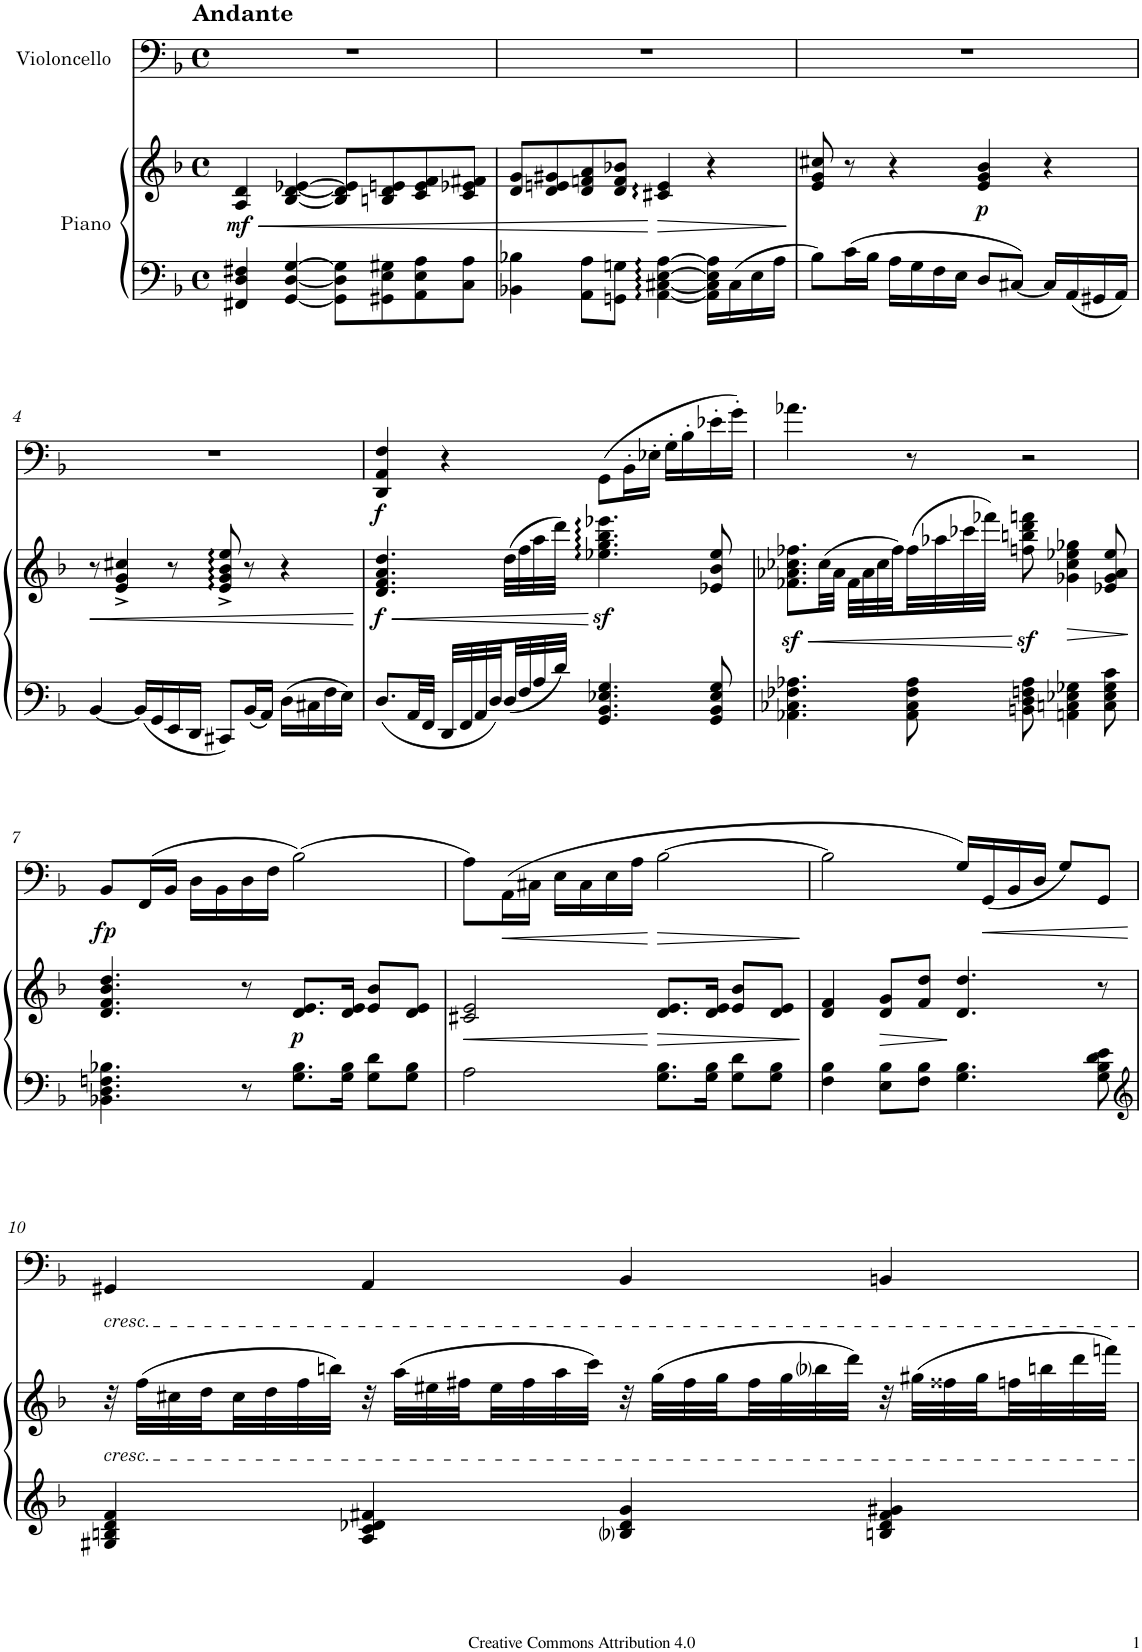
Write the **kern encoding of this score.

**kern	**kern	**dynam	**kern	**dynam
*part2	*part2	*part2	*part1	*part1
*staff3	*staff2	*staff2/3	*staff1	*staff1
*I"Piano	*	*	*I"Violoncello	*
*I'Pno	*	*	*I'Vc	*
*clefF4	*clefG2	*	*clefF4	*
*k[b-]	*k[b-]	*	*k[b-]	*
*M4/4	*M4/4	*	*M4/4	*
*met(c)	*met(c)	*	*met(c)	*
=1	=1	=1	=1	=1
!	!	!	!LO:TX:a:B:t=Andante	!
!	!	!LO:HP:b	!	!
!	!	!LO:DY:n=1:b	!	!
4FF#X/ 4D/ 4F#X/	4A/ 4d/	< mf	1r	.
[4GG/ [4D/ [4G/	[4B-/ [4d/ [4e-X/	.	.	.
8GG\] 8D\] 8G\]L	8B-/] 8d/] 8e-/]L	.	.	.
8GG#X\ 8E\ 8G#X\	8Bn/ 8d/ 8en/	.	.	.
8AA\ 8E\ 8A\	8c/ 8e/ 8f/	.	.	.
8C\ 8A\J	8c/ 8e-X/ 8f#X/J	.	.	.
=2	=2	=2	=2	=2
4BB-X\ 4B-X\	8d/ 8g/L	.	1r	.
.	8d/ 8en/ 8g#X/	.	.	.
8AA\ 8A\L	8d/ 8fn/ 8a/	.	.	.
8GGn\ 8Gn\J	8d/ 8f/ 8b-X/J	.	.	.
!	!	!LO:HP:n=1:b	!	!
[4AA\ [4C#X\ [4E\ [4A\	4c#X/ 4e/	[ >	.	.
16AA\] 16C#\] 16E\] 16A\]LL	4r	.	.	.
16C#\	.	.	.	.
16E\	.	.	.	.
16A\JJ	.	.	.	.
.	.	]	.	.
=3	=3	=3	=3	=3
8B-\L	8e/ 8g/ 8cc#X/	.	1r	.
16c\L	8r	.	.	.
16B-\JJ	.	.	.	.
16A\LL	4r	.	.	.
16G\	.	.	.	.
16F\	.	.	.	.
16E\JJ	.	.	.	.
!	!	!LO:DY:b	!	!
8D/L	4e/ 4g/ 4b-/	p	.	.
[8C#X/J	.	.	.	.
16C#/LL]	4r	.	.	.
16AA/	.	.	.	.
16GG#X/	.	.	.	.
16AA/JJ	.	.	.	.
!!LO:LB:g=z
=4	=4	=4	=4	=4
!	!	!LO:HP:b	!	!
[4BB-/	8r	<	1r	.
.	4e/^ 4g/^ 4cc#X/^	.	.	.
16BB-/LL]	.	.	.	.
16GG/	.	.	.	.
16EE/	8r	.	.	.
16DD/JJ	.	.	.	.
8CC#X/L	8e/^ 8g/^ 8b-/^ 8ee/^	.	.	.
16BB-/L	8r	.	.	.
16AA/JJ	.	.	.	.
16D\LL	4r	.	.	.
16C#X\	.	.	.	.
16F\	.	.	.	.
16E\JJ	.	.	.	.
.	.	[	.	.
=5	=5	=5	=5	=5
!	!	!LO:HP:b	!	!
!	!	!LO:DY:n=1:b	!	!LO:DY:b
8.D/L	4.d/ 4.f/ 4.a/ 4.dd/	< f	4DD/ 4AA/ 4F/	f
32AA/LL	.	.	.	.
32FF/JJJ	.	.	.	.
32DD/LLL	.	.	4r	.
32FF/	.	.	.	.
32AA/	.	.	.	.
32D/	.	.	.	.
32D/	(32dd\LLL	.	.	.
32F/	32ff\	.	.	.
32A/	32aa\	.	.	.
32d/JJJ	32ddd\JJJ)	.	.	.
4.GG/ 4.BB-/ 4.E-X/ 4.G/	4.ee-X\z< 4.gg\z< 4.bb-\z< 4.eee-X\z<	[	(8GG\L	.
.	.	.	16BB-'\L	.
.	.	.	16E-X'\JJ	.
.	.	.	16G'\LL	.
.	.	.	16B-'\	.
8GG/ 8BB-/ 8E-/ 8G/	8e-X/ 8b-/ 8ee-/	.	16e-X'\	.
.	.	.	16g'\JJ)	.
=6	=6	=6	=6	=6
!	!	!LO:HP:b	!	!
4.AA-X\ 4.C-X\ 4.F-X\ 4.A-X\	8.f-X\z< 8.a-X\z< 8.cc-X\z< 8.ff-X\z<L	<	4.a-X\	.
.	(32cc-\LL	.	.	.
.	32a-\JJJ	.	.	.
.	32f-\LLL	.	.	.
.	32a-\	.	.	.
.	32cc-\	.	.	.
.	32ff-\)	.	.	.
8AA-\ 8C-\ 8F-\ 8A-\	(32ff-\	.	8r	.
.	32aa-X\	.	.	.
.	32ccc-X\	.	.	.
.	32fff-X\JJJ)	.	.	.
8BBn\ 8D\ 8Fn\ 8A-\	8ffn\z< 8bbn\z< 8ddd\z< 8fffn\z<	[	2r	.
!	!	!LO:HP:b	!	!
4AAn\ 4Cn\ 4E-X\ 4G-X\	4g-X\ 4cc-\ 4ee-X\ 4gg-X\	>	.	.
8C\ 8E-\ 8G-\ 8c\	8e-X/ 8g-/ 8a-/ 8ee-/	.	.	.
.	.	]	.	.
!!LO:LB:g=z
=7	=7	=7	=7	=7
!	!	!	!	!LO:DY:b
4.BB-X\ 4.D\ 4.Fn\ 4.B-X\	4.d/ 4.f/ 4.b-/ 4.dd/	.	8BB-/L	fp
.	.	.	(16FF/L	.
.	.	.	16BB-/JJ	.
.	.	.	16D\LL	.
.	.	.	16BB-\	.
8r	8r	.	16D\	.
.	.	.	16F\JJ	.
!	!	!LO:DY:b	!	!
8.G\ 8.B-\L	8.d/ 8.e/L	p	(2B-\)	.
16G\ 16B-\Jk	16d/ 16e/Jk	.	.	.
8G\ 8d\L	8e/ 8b-/L	.	.	.
8G\ 8B-\J	8d/ 8e/J	.	.	.
=8	=8	=8	=8	=8
!	!	!LO:HP:b	!	!
2A\	2c#X/ 2e/	<	8A\L)	.
!	!	!	!	!LO:HP:b
.	.	.	(16AA\L	<
.	.	.	16C#X\JJ	.
.	.	.	16E\LL	.
.	.	.	16C#\	.
.	.	.	16E\	.
.	.	.	16A\JJ	.
!	!	!LO:HP:n=1:b	!	!LO:HP:n=1:b
8.G\ 8.B-\L	8.d/ 8.e/L	[ >	[2B-\	[ >
16G\ 16B-\Jk	16d/ 16e/Jk	.	.	.
8G\ 8d\L	8e/ 8b-/L	.	.	.
8G\ 8B-\J	8d/ 8e/J	.	.	.
.	.	]	.	]
=9	=9	=9	=9	=9
4F\ 4B-\	4d/ 4f/	.	2B-\]	.
!	!	!LO:HP:b	!	!
8E\ 8B-\L	8d/ 8g/L	>	.	.
8F\ 8B-\J	8f/ 8dd/J	.	.	.
4.G\ 4.B-\	4.d/ 4.dd/	]	16G/LL)	.
!	!	!	!	!LO:HP:b
.	.	.	(16GG/	<
.	.	.	16BB-/	.
.	.	.	16D/JJ	.
.	.	.	8G/L)	.
8G\ 8B-\ 8d\ 8e\	8r	.	8GG/J	.
.	.	.	.	[
!!LO:LB:g=z
=10	=10	=10	=10	=10
*clefG2	*	*	*	*
!	!	!	!LO:TX:b:i:t=cresc.	!
!	!LO:TX:b:i:t=cresc.	!	!	!
4G#X/ 4Bn/ 4d/ 4f/	32r	.	4GG#X/	.
.	(32ff\LLL	.	.	.
.	32cc#X\	.	.	.
.	32dd\	.	.	.
.	32cc#\	.	.	.
.	32dd\	.	.	.
.	32ff\	.	.	.
.	32bbn\JJJ)	.	.	.
4A/ 4c/ 4d-X/ 4f#X/	32r	.	4AA/	.
.	(32aa\LLL	.	.	.
.	32ee#X\	.	.	.
.	32ff#X\	.	.	.
.	32ee#\	.	.	.
.	32ff#\	.	.	.
.	32aa\	.	.	.
.	32ccc\JJJ)	.	.	.
4B-i/ 4d-/ 4g/	32r	.	4BB-/	.
.	(32gg\LLL	.	.	.
.	32ff#\	.	.	.
.	32gg\	.	.	.
.	32ff#\	.	.	.
.	32gg\	.	.	.
.	32bb-i\	.	.	.
.	32ddd\JJJ)	.	.	.
4Bn/ 4d-/ 4f#/ 4g#X/	32r	.	4BBn/	.
.	(32gg#X\LLL	.	.	.
.	32ff##X\	.	.	.
.	32gg#\	.	.	.
.	32ffn\	.	.	.
.	32bbn\	.	.	.
.	32ddd\	.	.	.
.	32fffn\JJJ)	.	.	.
=	=	=	=	=
*-	*-	*-	*-	*-
